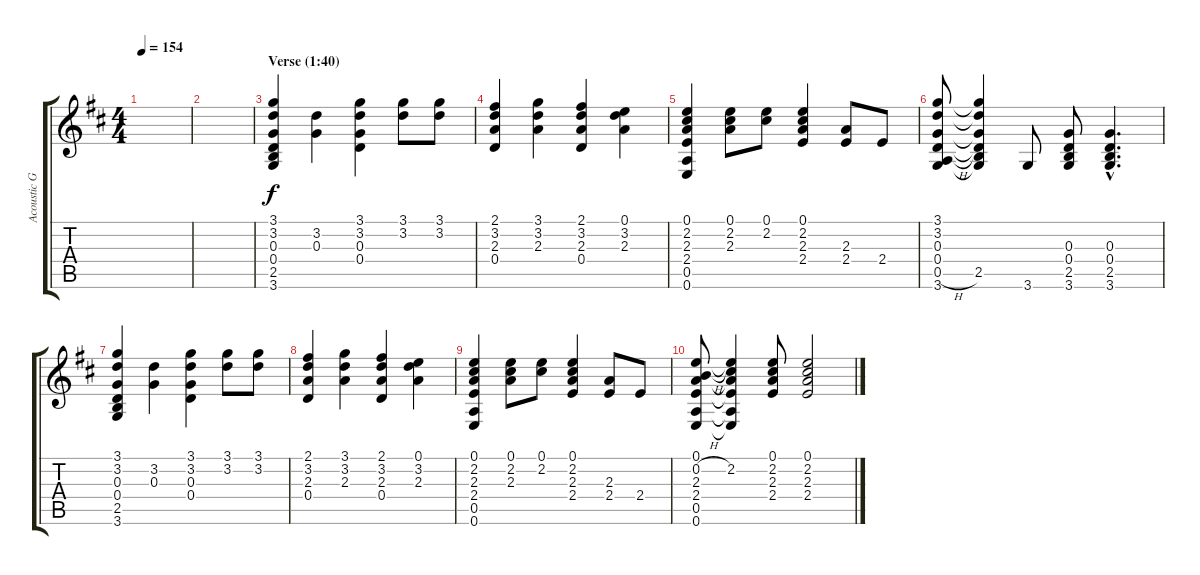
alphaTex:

\track ("Acoustic Guitar 1" "Acoustic G") {instrument acousticguitarsteel}
\staff {score tabs}
\tuning (E4 B3 G3 D3 A2 E2) {hide}
\ts (4 4)
\tempo 154
\clef g2
\ks d
|
|
\section ("" "Verse (1:40)")
(3.1 3.2 0.3 0.4 2.5 3.6).4 (3.2 0.3).4 (3.1 3.2 0.3 0.4).4 (3.1 3.2).8 (3.1 3.2).8 |
(2.1 3.2 2.3 0.4).4 (3.1 3.2 2.3).4 (2.1 3.2 2.3 0.4).4 (0.1 3.2 2.3).4 |
(0.1 2.2 2.3 2.4 0.5 0.6).4 (0.1 2.2 2.3).8 (0.1 2.2).8 (0.1 2.2 2.3 2.4).4 (2.3 2.4).8 2.4.8 |
(3.1 3.2 0.3 0.4 0.5{h} 3.6).8 (3.1{t} 3.2{t} 0.3{t} 0.4{t} 2.5 3.6{t}).4 3.6.8 (0.3 0.4 2.5 3.6).8 (0.3{hac} 0.4{hac} 2.5{hac} 3.6{hac}).4{d} |
(3.1 3.2 0.3 0.4 2.5 3.6).4 (3.2 0.3).4 (3.1 3.2 0.3 0.4).4 (3.1 3.2).8 (3.1 3.2).8 |
(2.1 3.2 2.3 0.4).4 (3.1 3.2 2.3).4 (2.1 3.2 2.3 0.4).4 (0.1 3.2 2.3).4 |
(0.1 2.2 2.3 2.4 0.5 0.6).4 (0.1 2.2 2.3).8 (0.1 2.2).8 (0.1 2.2 2.3 2.4).4 (2.3 2.4).8 2.4.8 |
(0.1 0.2{h} 2.3 2.4 0.5 0.6).8 (0.1{t} 2.2 2.3{t} 2.4{t} 0.5{t} 0.6{t}).4 (0.1 2.2 2.3 2.4).8 (0.1 2.2 2.3 2.4).2
